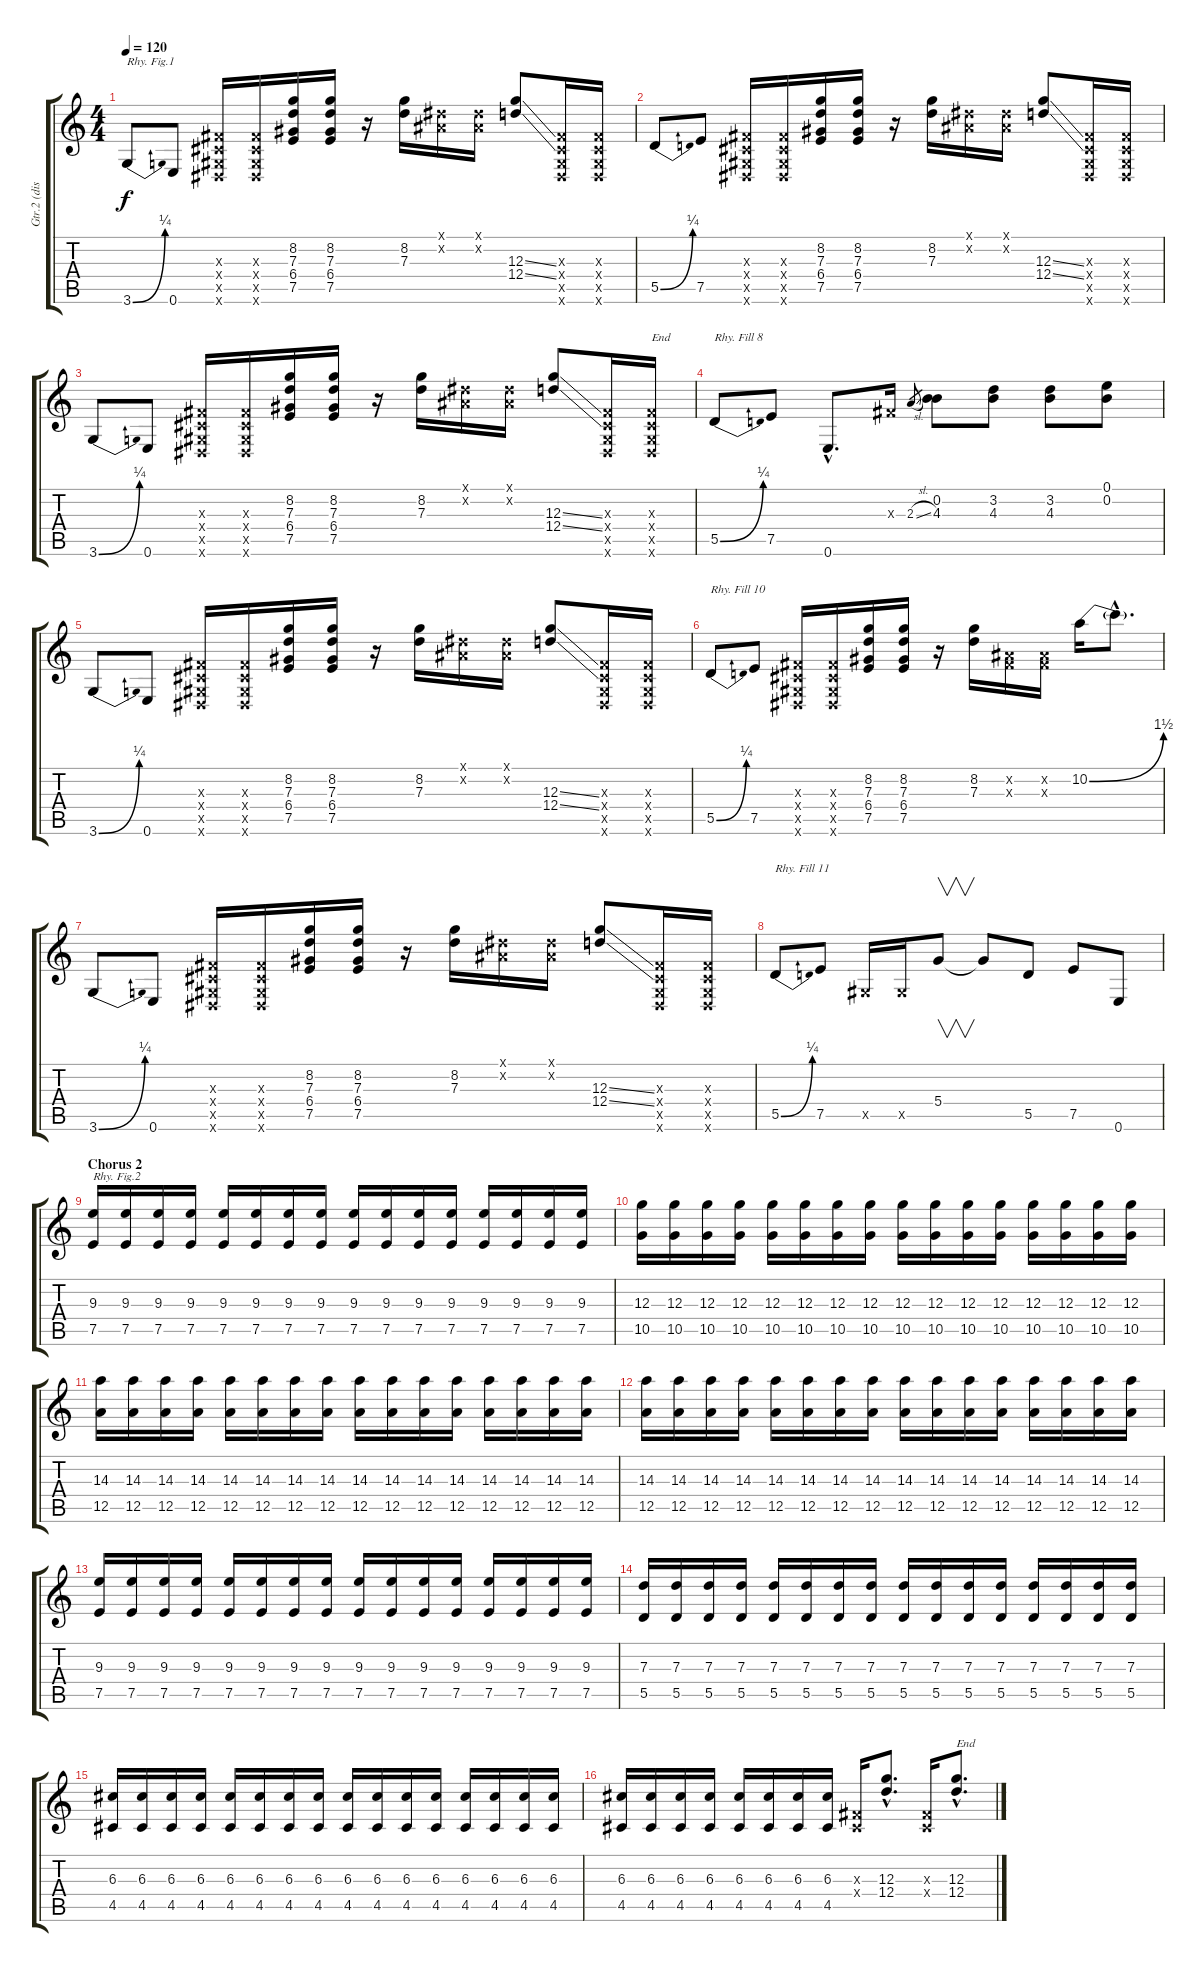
\track ("Gtr.2 (dist.)" "Gtr.2 (dis") {instrument overdrivenguitar}
\staff {score tabs}
\tuning (E4 B3 G3 D3 A2 E2) {hide}
\ts (4 4)
\tempo 120
\clef g2
\ks c
3.6{be (bend 0 0 60 1)}.8{txt "Rhy. Fig.1" dy f} 0.6.8 (-1.3{x} -1.4{x} -1.5{x} -1.6{x}).16 (-1.3{x} -1.4{x} -1.5{x} -1.6{x}).16 (8.2 7.3 6.4 7.5).16 (8.2 7.3 6.4 7.5).16 r.16 (8.2 7.3).16 (-1.1{x} -1.2{x}).16 (-1.1{x} -1.2{x}).16 (12.3{ss} 12.4{ss}).8 (-1.3{x} -1.4{x} -1.5{x} -1.6{x}).16 (-1.3{x} -1.4{x} -1.5{x} -1.6{x}).16 |
5.5{be (bend 0 0 60 1)}.8 7.5.8 (-1.3{x} -1.4{x} -1.5{x} -1.6{x}).16 (-1.3{x} -1.4{x} -1.5{x} -1.6{x}).16 (8.2 7.3 6.4 7.5).16 (8.2 7.3 6.4 7.5).16 r.16 (8.2 7.3).16 (-1.1{x} -1.2{x}).16 (-1.1{x} -1.2{x}).16 (12.3{ss} 12.4{ss}).8 (-1.3{x} -1.4{x} -1.5{x} -1.6{x}).16 (-1.3{x} -1.4{x} -1.5{x} -1.6{x}).16 |
3.6{be (bend 0 0 60 1)}.8 0.6.8 (-1.3{x} -1.4{x} -1.5{x} -1.6{x}).16 (-1.3{x} -1.4{x} -1.5{x} -1.6{x}).16 (8.2 7.3 6.4 7.5).16 (8.2 7.3 6.4 7.5).16 r.16 (8.2 7.3).16 (-1.1{x} -1.2{x}).16 (-1.1{x} -1.2{x}).16 (12.3{ss} 12.4{ss}).8 (-1.3{x} -1.4{x} -1.5{x} -1.6{x}).16 (-1.3{x} -1.4{x} -1.5{x} -1.6{x}).16{txt "End"} |
5.5{be (bend 0 0 60 1)}.8{txt "Rhy. Fill 8"} 7.5.8 0.6{hac}.8{d} -1.3{x}.16 2.3{sl}.8{gr} (0.2 4.3).8 (3.2 4.3).8 (3.2 4.3).8 (0.1 0.2).8 |
3.6{be (bend 0 0 60 1)}.8 0.6.8 (-1.3{x} -1.4{x} -1.5{x} -1.6{x}).16 (-1.3{x} -1.4{x} -1.5{x} -1.6{x}).16 (8.2 7.3 6.4 7.5).16 (8.2 7.3 6.4 7.5).16 r.16 (8.2 7.3).16 (-1.1{x} -1.2{x}).16 (-1.1{x} -1.2{x}).16 (12.3{ss} 12.4{ss}).8 (-1.3{x} -1.4{x} -1.5{x} -1.6{x}).16 (-1.3{x} -1.4{x} -1.5{x} -1.6{x}).16 |
5.5{be (bend 0 0 60 1)}.8{txt "Rhy. Fill 10"} 7.5.8 (-1.3{x} -1.4{x} -1.5{x} -1.6{x}).16 (-1.3{x} -1.4{x} -1.5{x} -1.6{x}).16 (8.2 7.3 6.4 7.5).16 (8.2 7.3 6.4 7.5).16 r.16 (8.2 7.3).16 (-1.2{x} -1.3{x}).16 (-1.2{x} -1.3{x}).16 10.2{be (bend 0 0 60 6)}.16 10.2{hac t}.8{d} |
3.6{be (bend 0 0 60 1)}.8 0.6.8 (-1.3{x} -1.4{x} -1.5{x} -1.6{x}).16 (-1.3{x} -1.4{x} -1.5{x} -1.6{x}).16 (8.2 7.3 6.4 7.5).16 (8.2 7.3 6.4 7.5).16 r.16 (8.2 7.3).16 (-1.1{x} -1.2{x}).16 (-1.1{x} -1.2{x}).16 (12.3{ss} 12.4{ss}).8 (-1.3{x} -1.4{x} -1.5{x} -1.6{x}).16 (-1.3{x} -1.4{x} -1.5{x} -1.6{x}).16 |
5.5{be (bend 0 0 60 1)}.8{txt "Rhy. Fill 11"} 7.5.8 -1.5{x}.16 -1.5{x}.16 5.4.8{v} 5.4{t}.8 5.5.8 7.5.8 0.6.8 |
\section ("" "Chorus 2")
(9.3 7.5).16{txt "Rhy. Fig.2"} (9.3 7.5).16 (9.3 7.5).16 (9.3 7.5).16 (9.3 7.5).16 (9.3 7.5).16 (9.3 7.5).16 (9.3 7.5).16 (9.3 7.5).16 (9.3 7.5).16 (9.3 7.5).16 (9.3 7.5).16 (9.3 7.5).16 (9.3 7.5).16 (9.3 7.5).16 (9.3 7.5).16 |
(12.3 10.5).16 (12.3 10.5).16 (12.3 10.5).16 (12.3 10.5).16 (12.3 10.5).16 (12.3 10.5).16 (12.3 10.5).16 (12.3 10.5).16 (12.3 10.5).16 (12.3 10.5).16 (12.3 10.5).16 (12.3 10.5).16 (12.3 10.5).16 (12.3 10.5).16 (12.3 10.5).16 (12.3 10.5).16 |
(14.3 12.5).16 (14.3 12.5).16 (14.3 12.5).16 (14.3 12.5).16 (14.3 12.5).16 (14.3 12.5).16 (14.3 12.5).16 (14.3 12.5).16 (14.3 12.5).16 (14.3 12.5).16 (14.3 12.5).16 (14.3 12.5).16 (14.3 12.5).16 (14.3 12.5).16 (14.3 12.5).16 (14.3 12.5).16 |
(14.3 12.5).16 (14.3 12.5).16 (14.3 12.5).16 (14.3 12.5).16 (14.3 12.5).16 (14.3 12.5).16 (14.3 12.5).16 (14.3 12.5).16 (14.3 12.5).16 (14.3 12.5).16 (14.3 12.5).16 (14.3 12.5).16 (14.3 12.5).16 (14.3 12.5).16 (14.3 12.5).16 (14.3 12.5).16 |
(9.3 7.5).16 (9.3 7.5).16 (9.3 7.5).16 (9.3 7.5).16 (9.3 7.5).16 (9.3 7.5).16 (9.3 7.5).16 (9.3 7.5).16 (9.3 7.5).16 (9.3 7.5).16 (9.3 7.5).16 (9.3 7.5).16 (9.3 7.5).16 (9.3 7.5).16 (9.3 7.5).16 (9.3 7.5).16 |
(7.3 5.5).16 (7.3 5.5).16 (7.3 5.5).16 (7.3 5.5).16 (7.3 5.5).16 (7.3 5.5).16 (7.3 5.5).16 (7.3 5.5).16 (7.3 5.5).16 (7.3 5.5).16 (7.3 5.5).16 (7.3 5.5).16 (7.3 5.5).16 (7.3 5.5).16 (7.3 5.5).16 (7.3 5.5).16 |
(6.3 4.5).16 (6.3 4.5).16 (6.3 4.5).16 (6.3 4.5).16 (6.3 4.5).16 (6.3 4.5).16 (6.3 4.5).16 (6.3 4.5).16 (6.3 4.5).16 (6.3 4.5).16 (6.3 4.5).16 (6.3 4.5).16 (6.3 4.5).16 (6.3 4.5).16 (6.3 4.5).16 (6.3 4.5).16 |
(6.3 4.5).16 (6.3 4.5).16 (6.3 4.5).16 (6.3 4.5).16 (6.3 4.5).16 (6.3 4.5).16 (6.3 4.5).16 (6.3 4.5).16 (-1.3{x} -1.4{x}).16 (12.3{hac} 12.4{hac}).8{d} (-1.3{x} -1.4{x}).16 (12.3{hac} 12.4{hac}).8{d txt "End"}
